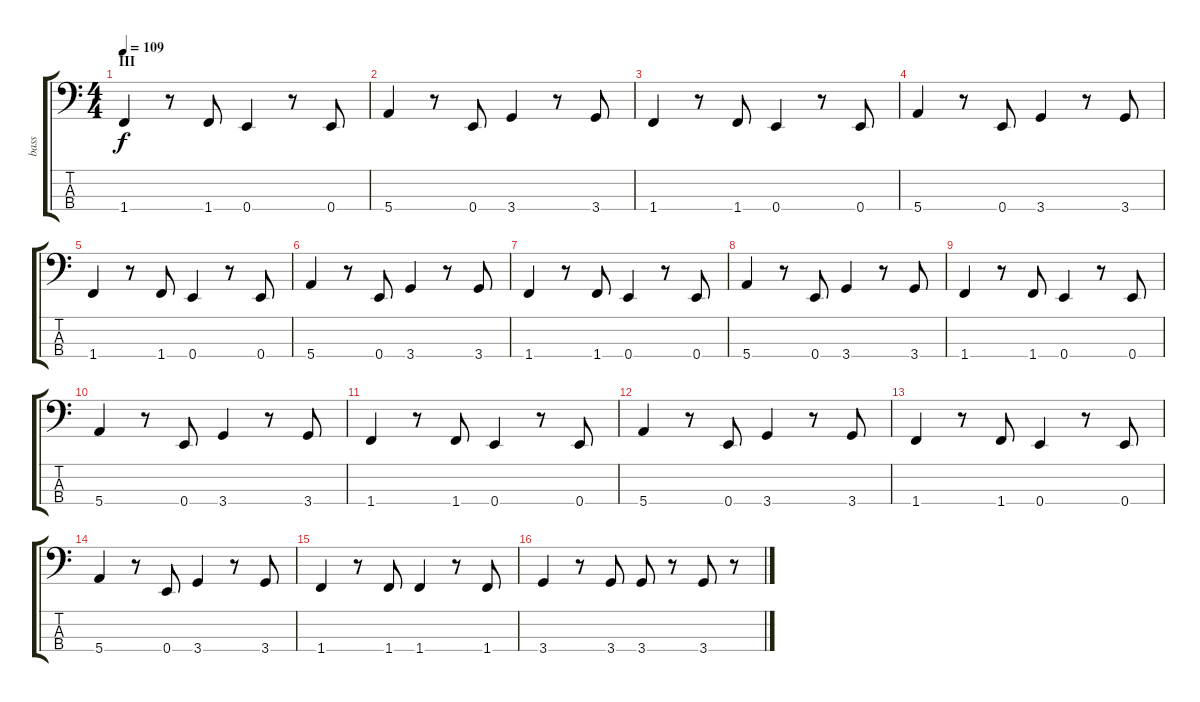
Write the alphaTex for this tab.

\track ("bass" "bass") {instrument electricbassfinger}
\staff {score tabs}
\tuning (G2 D2 A1 E1) {hide}
\ts (4 4)
\section ("" "III")
\tempo 109
\clef f4
\ks c
1.4.4{dy f} r.8 1.4.8 0.4.4 r.8 0.4.8 |
5.4.4 r.8 0.4.8 3.4.4 r.8 3.4.8 |
1.4.4 r.8 1.4.8 0.4.4 r.8 0.4.8 |
5.4.4 r.8 0.4.8 3.4.4 r.8 3.4.8 |
1.4.4 r.8 1.4.8 0.4.4 r.8 0.4.8 |
5.4.4 r.8 0.4.8 3.4.4 r.8 3.4.8 |
1.4.4 r.8 1.4.8 0.4.4 r.8 0.4.8 |
5.4.4 r.8 0.4.8 3.4.4 r.8 3.4.8 |
1.4.4 r.8 1.4.8 0.4.4 r.8 0.4.8 |
5.4.4 r.8 0.4.8 3.4.4 r.8 3.4.8 |
1.4.4 r.8 1.4.8 0.4.4 r.8 0.4.8 |
5.4.4 r.8 0.4.8 3.4.4 r.8 3.4.8 |
1.4.4 r.8 1.4.8 0.4.4 r.8 0.4.8 |
5.4.4 r.8 0.4.8 3.4.4 r.8 3.4.8 |
1.4.4 r.8 1.4.8 1.4.4 r.8 1.4.8 |
3.4.4 r.8 3.4.8 3.4.8 r.8 3.4.8 r.8
